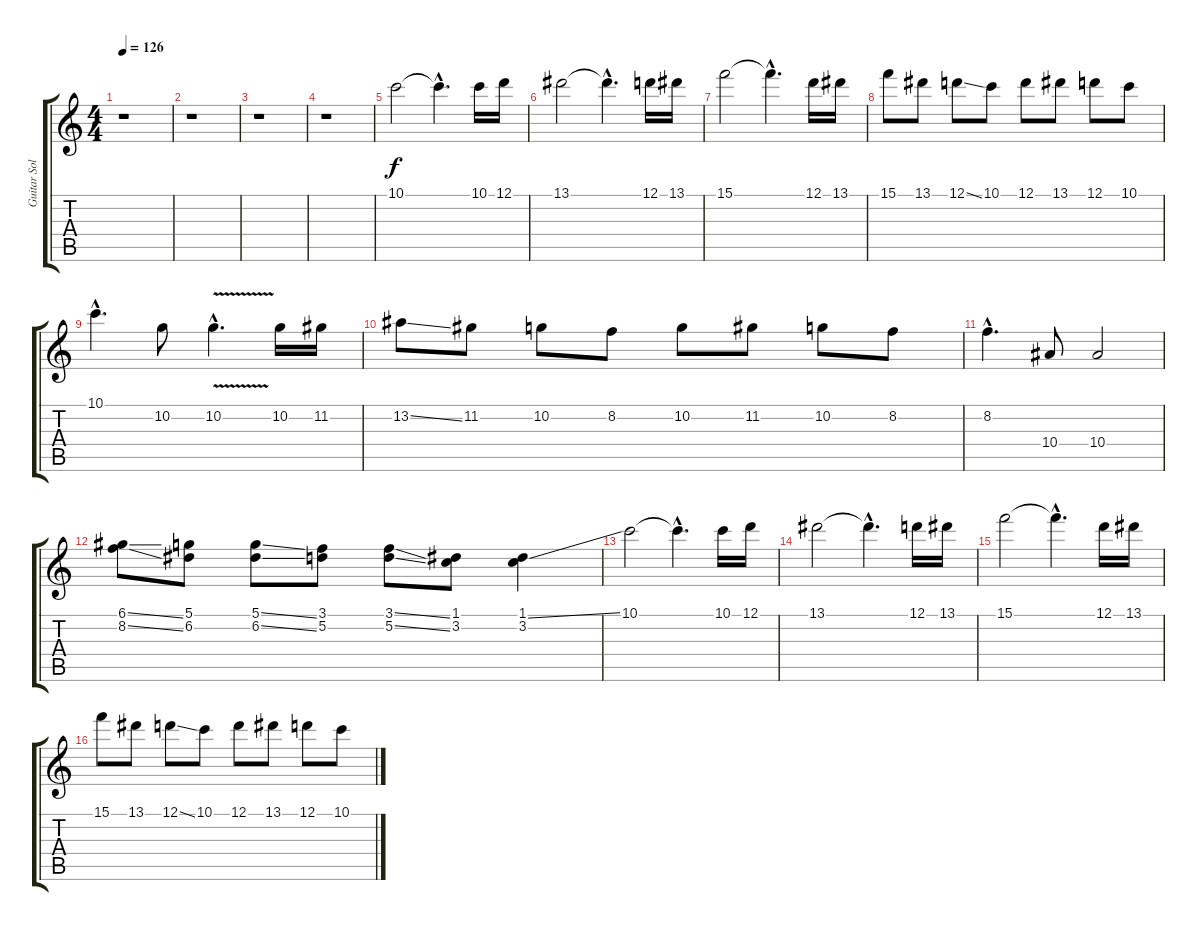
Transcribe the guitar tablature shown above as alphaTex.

\track ("Guitar Solo" "Guitar Sol") {instrument acousticguitarsteel}
\staff {score tabs}
\tuning (D4 A3 F3 C3 G2 C2) {hide}
\ts (4 4)
\tempo 126
\clef g2
\ks c
r.1{dy mp} |
r.1 |
r.1 |
r.1 |
10.1.2{dy f} 10.1{hac t}.4{d} 10.1.16 12.1.16 |
13.1.2 13.1{hac t}.4{d} 12.1.16 13.1.16 |
15.1.2 15.1{hac t}.4{d} 12.1.16 13.1.16 |
15.1.8 13.1.8 12.1{ss}.8 10.1.8 12.1.8 13.1.8 12.1.8 10.1.8 |
10.1{hac}.4{d} 10.2.8 10.2{v hac}.4{d} 10.2.16 11.2.16 |
13.2{ss}.8 11.2.8 10.2.8 8.2.8 10.2.8 11.2.8 10.2.8 8.2.8 |
8.2{hac}.4{d} 10.4.8 10.4.2 |
(6.1{ss} 8.2{ss}).8 (5.1 6.2).8 (5.1{ss} 6.2{ss}).8 (3.1 5.2).8 (3.1{ss} 5.2{ss}).8 (1.1 3.2).8 (1.1{ss} 3.2).4 |
10.1.2 10.1{hac t}.4{d} 10.1.16 12.1.16 |
13.1.2 13.1{hac t}.4{d} 12.1.16 13.1.16 |
15.1.2 15.1{hac t}.4{d} 12.1.16 13.1.16 |
15.1.8 13.1.8 12.1{ss}.8 10.1.8 12.1.8 13.1.8 12.1.8 10.1.8
